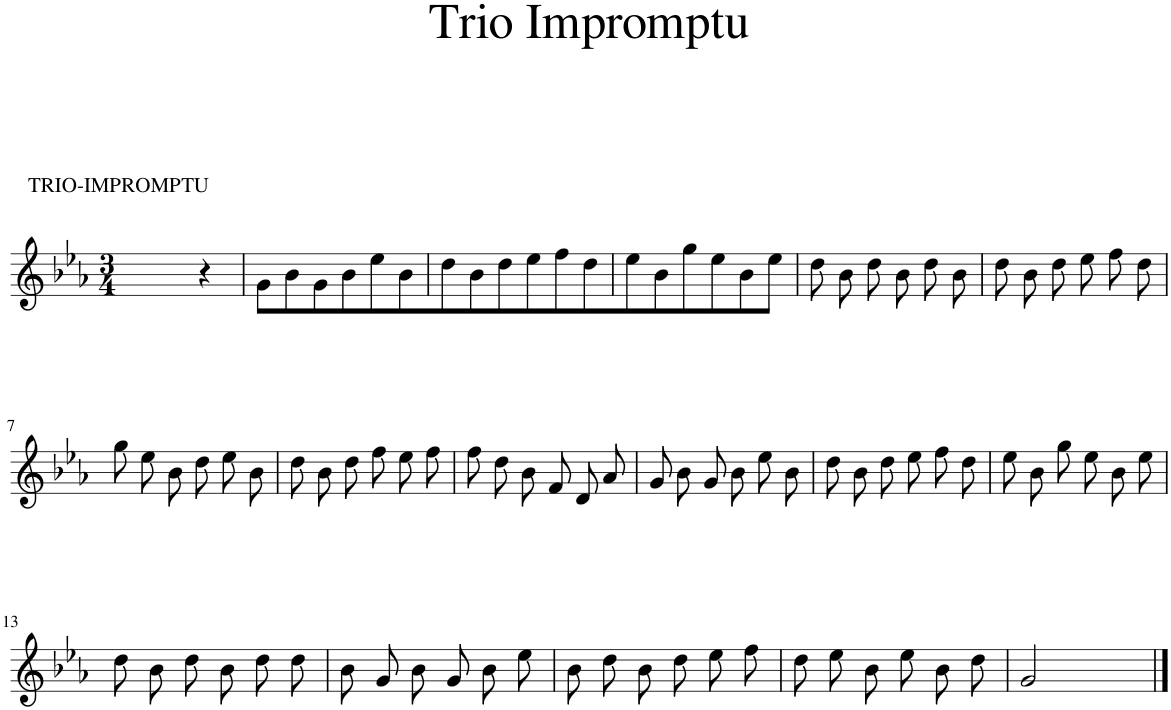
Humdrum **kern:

**kern
*part1
*staff1
*I"Piano
*I'Pno.
*clefG2
*k[b-e-a-]
*M3/4
=1
!LO:TX:a:t=TRIO-IMPROMPTU
2ryy
4r
=2
8g\L
8b-\
8g\
8b-\
8ee-\
8b-\
=3
8dd\
8b-\
8dd\
8ee-\
8ff\
8dd\
=4
8ee-\
8b-\
8gg\
8ee-\
8b-\
8ee-\J
=5
8dd\
8b-\
8dd\
8b-\
8dd\
8b-\
=6
8dd\
8b-\
8dd\
8ee-\
8ff\
8dd\
!!LO:LB:g=z
=7
8gg\
8ee-\
8b-\
8dd\
8ee-\
8b-\
=8
8dd\
8b-\
8dd\
8ff\
8ee-\
8ff\
=9
8ff\
8dd\
8b-\
8f/
8d/
8a-/
=10
8g/
8b-\
8g/
8b-\
8ee-\
8b-\
=11
8dd\
8b-\
8dd\
8ee-\
8ff\
8dd\
=12
8ee-\
8b-\
8gg\
8ee-\
8b-\
8ee-\
!!LO:LB:g=z
=13
8dd\
8b-\
8dd\
8b-\
8dd\
8dd\
=14
8b-\
8g/
8b-\
8g/
8b-\
8ee-\
=15
8b-\
8dd\
8b-\
8dd\
8ee-\
8ff\
=16
8dd\
8ee-\
8b-\
8ee-\
8b-\
8dd\
=17
2g/
4ryy
==
*-
